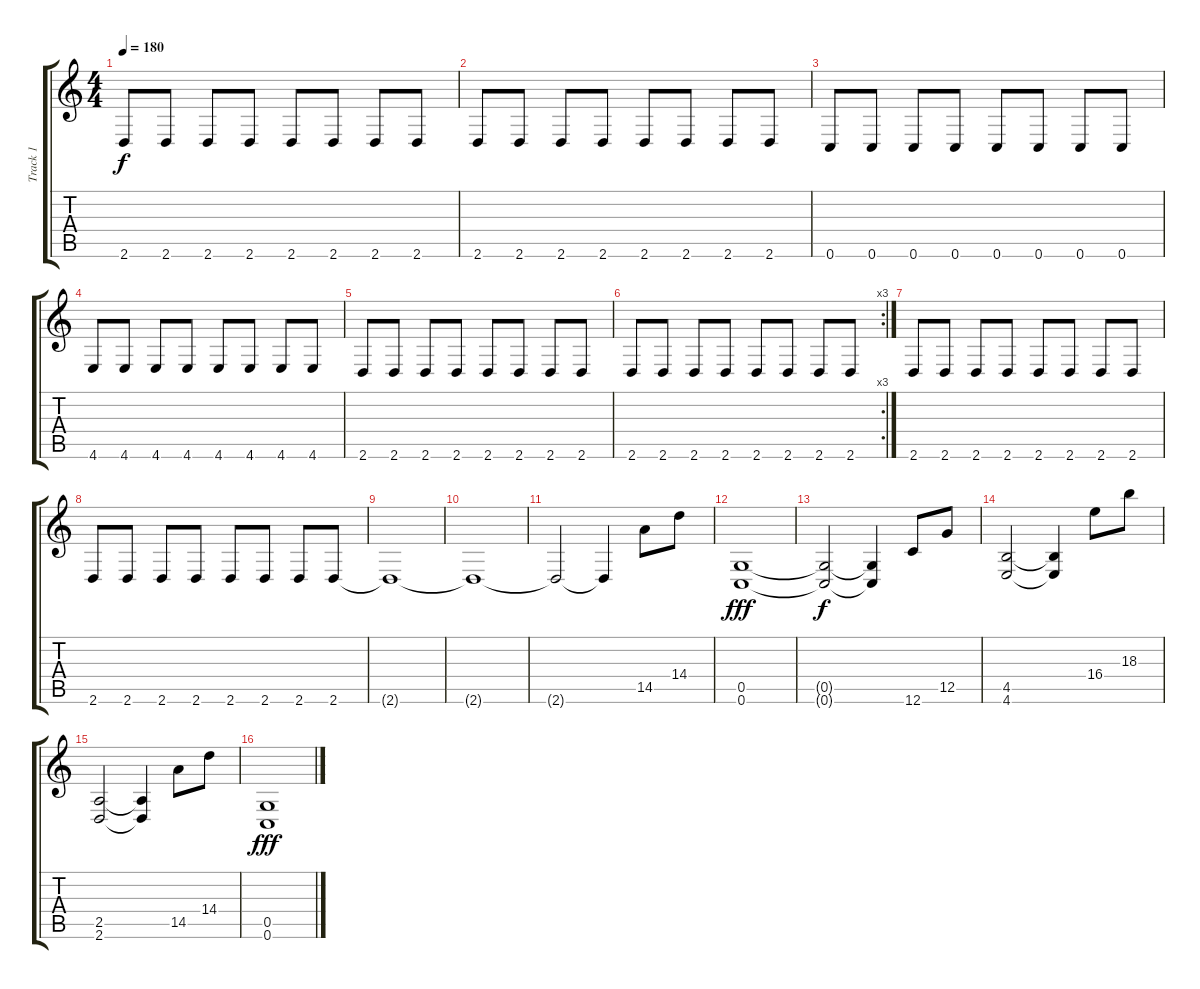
\track ("Track 1" "Track 1") {instrument overdrivenguitar}
\staff {score tabs}
\tuning (D4 A3 F3 C3 G2 C2) {hide}
\ts (4 4)
\tempo 180
\clef g2
\ks c
2.6.8{dy f} 2.6.8 2.6.8 2.6.8 2.6.8 2.6.8 2.6.8 2.6.8 |
2.6.8 2.6.8 2.6.8 2.6.8 2.6.8 2.6.8 2.6.8 2.6.8 |
0.6.8 0.6.8 0.6.8 0.6.8 0.6.8 0.6.8 0.6.8 0.6.8 |
4.6.8 4.6.8 4.6.8 4.6.8 4.6.8 4.6.8 4.6.8 4.6.8 |
2.6.8 2.6.8 2.6.8 2.6.8 2.6.8 2.6.8 2.6.8 2.6.8 |
\rc 3
2.6.8 2.6.8 2.6.8 2.6.8 2.6.8 2.6.8 2.6.8 2.6.8 |
2.6.8 2.6.8 2.6.8 2.6.8 2.6.8 2.6.8 2.6.8 2.6.8 |
2.6.8 2.6.8 2.6.8 2.6.8 2.6.8 2.6.8 2.6.8 2.6.8 |
2.6{t}.1 |
2.6{t}.1 |
2.6{t}.2 2.6{t}.4 14.5.8 14.4.8 |
(0.5 0.6).1{dy fff} |
(0.5{t} 0.6{t}).2{dy f} (0.5{t} 0.6{t}).4 12.6.8 12.5.8 |
(4.5 4.6).2 (4.5{t} 4.6{t}).4 16.4.8 18.3.8 |
(2.5 2.6).2 (2.5{t} 2.6{t}).4 14.5.8 14.4.8 |
(0.5 0.6).1{dy fff}
